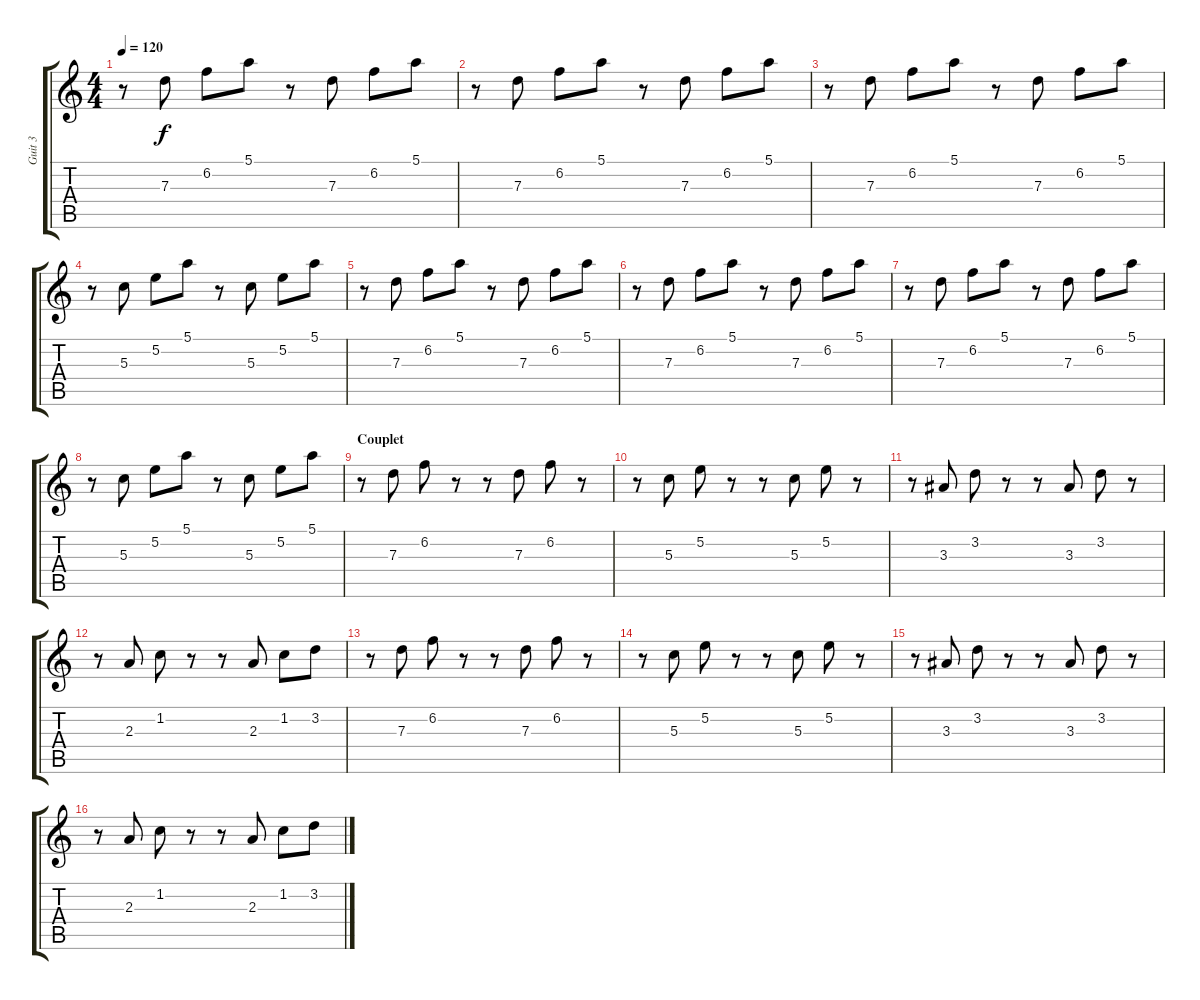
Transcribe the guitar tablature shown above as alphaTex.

\track ("Guit 3" "Guit 3") {instrument overdrivenguitar}
\staff {score tabs}
\tuning (E4 B3 G3 D3 A2 E2) {hide}
\ts (4 4)
\tempo 120
\clef g2
\ks c
r.8{dy f instrument overdrivenguitar} 7.3.8 6.2.8 5.1.8 r.8 7.3.8 6.2.8 5.1.8 |
r.8 7.3.8 6.2.8 5.1.8 r.8 7.3.8 6.2.8 5.1.8 |
r.8 7.3.8 6.2.8 5.1.8 r.8 7.3.8 6.2.8 5.1.8 |
r.8 5.3.8 5.2.8 5.1.8 r.8 5.3.8 5.2.8 5.1.8 |
r.8{instrument overdrivenguitar} 7.3.8 6.2.8 5.1.8 r.8 7.3.8 6.2.8 5.1.8 |
r.8 7.3.8 6.2.8 5.1.8 r.8 7.3.8 6.2.8 5.1.8 |
r.8 7.3.8 6.2.8 5.1.8 r.8 7.3.8 6.2.8 5.1.8 |
r.8 5.3.8 5.2.8 5.1.8 r.8 5.3.8 5.2.8 5.1.8 |
\section ("" "Couplet")
r.8{instrument electricguitarclean} 7.3.8 6.2.8 r.8 r.8 7.3.8 6.2.8 r.8 |
r.8 5.3.8 5.2.8 r.8 r.8 5.3.8 5.2.8 r.8 |
r.8 3.3.8 3.2.8 r.8 r.8 3.3.8 3.2.8 r.8 |
r.8 2.3.8 1.2.8 r.8 r.8 2.3.8 1.2.8 3.2.8 |
r.8{instrument electricguitarclean} 7.3.8 6.2.8 r.8 r.8 7.3.8 6.2.8 r.8 |
r.8 5.3.8 5.2.8 r.8 r.8 5.3.8 5.2.8 r.8 |
r.8 3.3.8 3.2.8 r.8 r.8 3.3.8 3.2.8 r.8 |
r.8 2.3.8 1.2.8 r.8 r.8 2.3.8 1.2.8 3.2.8
